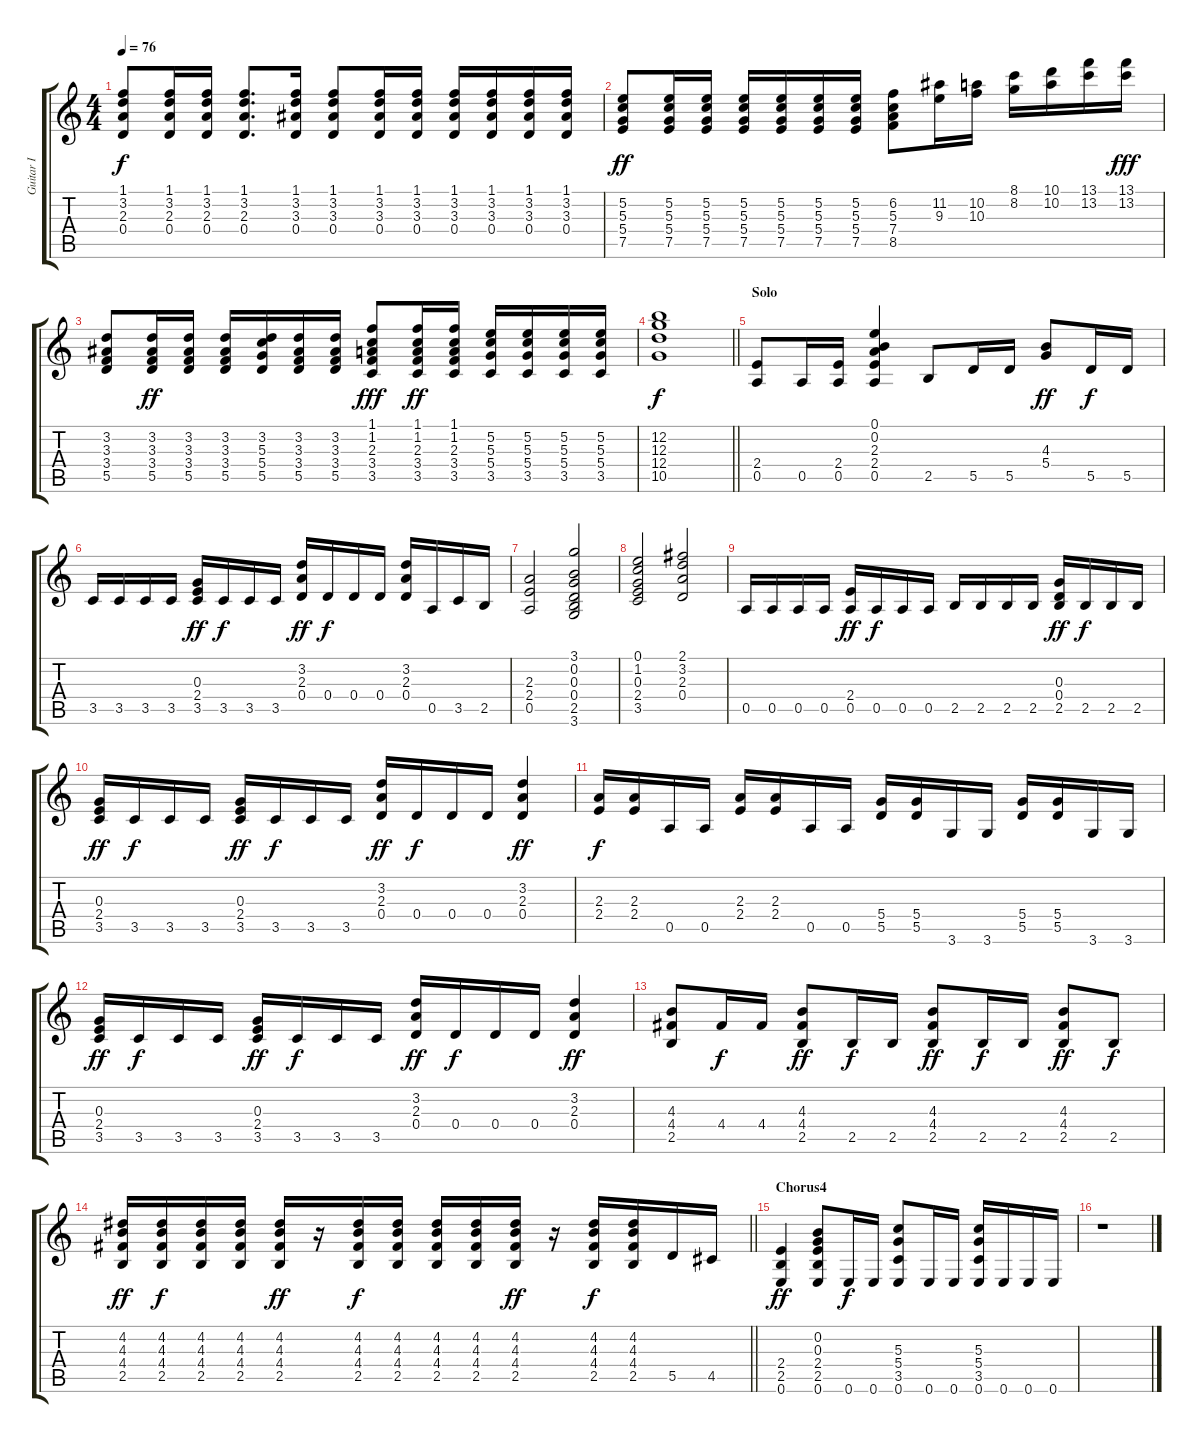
\track ("Guitar I" "Guitar I") {instrument overdrivenguitar}
\staff {score tabs}
\tuning (E4 B3 G3 D3 A2 E2) {hide}
\ts (4 4)
\tempo 76
\clef g2
\ks c
(1.1 3.2 2.3 0.4).8{dy f} (1.1 3.2 2.3 0.4).16 (1.1 3.2 2.3 0.4).16 (1.1 3.2 2.3 0.4).8{d} (1.1 3.2 3.3 0.4).16 (1.1 3.2 3.3 0.4).8 (1.1 3.2 3.3 0.4).16 (1.1 3.2 3.3 0.4).16 (1.1 3.2 3.3 0.4).16 (1.1 3.2 3.3 0.4).16 (1.1 3.2 3.3 0.4).16 (1.1 3.2 3.3 0.4).16 |
(5.2 5.3 5.4 7.5).8{dy ff} (5.2 5.3 5.4 7.5).16 (5.2 5.3 5.4 7.5).16 (5.2 5.3 5.4 7.5).16 (5.2 5.3 5.4 7.5).16 (5.2 5.3 5.4 7.5).16 (5.2 5.3 5.4 7.5).16 (6.2 5.3 7.4 8.5).8 (11.2 9.3).16 (10.2 10.3).16 (8.1 8.2).16 (10.1 10.2).16 (13.1 13.2).16 (13.1 13.2).16{dy fff} |
(3.2 3.3 3.4 5.5).8 (3.2 3.3 3.4 5.5).16{dy ff} (3.2 3.3 3.4 5.5).16 (3.2 3.3 3.4 5.5).16 (3.2 5.3 5.4 5.5).16 (3.2 3.3 3.4 5.5).16 (3.2 3.3 3.4 5.5).16 (1.1 1.2 2.3 3.4 3.5).8{dy fff} (1.1 1.2 2.3 3.4 3.5).16{dy ff} (1.1 1.2 2.3 3.4 3.5).16 (5.2 5.3 5.4 3.5).16 (5.2 5.3 5.4 3.5).16 (5.2 5.3 5.4 3.5).16 (5.2 5.3 5.4 3.5).16 |
\barLineRight lightlight
(12.2 12.3 12.4 10.5).1{dy f} |
\section ("" "Solo")
(2.4 0.5).8 0.5.16 (2.4 0.5).16 (0.1 0.2 2.3 2.4 0.5).4 2.5.8 5.5.16 5.5.16 (4.3 5.4).8{dy ff} 5.5.16{dy f} 5.5.16 |
3.5.16 3.5.16 3.5.16 3.5.16 (0.3 2.4 3.5).16{dy ff} 3.5.16{dy f} 3.5.16 3.5.16 (3.2 2.3 0.4).16{dy ff} 0.4.16{dy f} 0.4.16 0.4.16 (3.2 2.3 0.4).16 0.5.16 3.5.16 2.5.16 |
(2.3 2.4 0.5).2 (3.1 0.2 0.3 0.4 2.5 3.6).2 |
(0.1 1.2 0.3 2.4 3.5).2 (2.1 3.2 2.3 0.4).2 |
0.5.16 0.5.16 0.5.16 0.5.16 (2.4 0.5).16{dy ff} 0.5.16{dy f} 0.5.16 0.5.16 2.5.16 2.5.16 2.5.16 2.5.16 (0.3 0.4 2.5).16{dy ff} 2.5.16{dy f} 2.5.16 2.5.16 |
(0.3 2.4 3.5).16{dy ff} 3.5.16{dy f} 3.5.16 3.5.16 (0.3 2.4 3.5).16{dy ff} 3.5.16{dy f} 3.5.16 3.5.16 (3.2 2.3 0.4).16{dy ff} 0.4.16{dy f} 0.4.16 0.4.16 (3.2 2.3 0.4).4{dy ff} |
(2.3 2.4).16{dy f} (2.3 2.4).16 0.5.16 0.5.16 (2.3 2.4).16 (2.3 2.4).16 0.5.16 0.5.16 (5.4 5.5).16 (5.4 5.5).16 3.6.16 3.6.16 (5.4 5.5).16 (5.4 5.5).16 3.6.16 3.6.16 |
(0.3 2.4 3.5).16{dy ff} 3.5.16{dy f} 3.5.16 3.5.16 (0.3 2.4 3.5).16{dy ff} 3.5.16{dy f} 3.5.16 3.5.16 (3.2 2.3 0.4).16{dy ff} 0.4.16{dy f} 0.4.16 0.4.16 (3.2 2.3 0.4).4{dy ff} |
(4.3 4.4 2.5).8 4.4.16{dy f} 4.4.16 (4.3 4.4 2.5).8{dy ff} 2.5.16{dy f} 2.5.16 (4.3 4.4 2.5).8{dy ff} 2.5.16{dy f} 2.5.16 (4.3 4.4 2.5).8{dy ff} 2.5.8{dy f} |
\barLineRight lightlight
(4.2 4.3 4.4 2.5).16{dy ff} (4.2 4.3 4.4 2.5).16{dy f} (4.2 4.3 4.4 2.5).16 (4.2 4.3 4.4 2.5).16 (4.2 4.3 4.4 2.5).16{dy ff} r.16 (4.2 4.3 4.4 2.5).16{dy f} (4.2 4.3 4.4 2.5).16 (4.2 4.3 4.4 2.5).16 (4.2 4.3 4.4 2.5).16 (4.2 4.3 4.4 2.5).16{dy ff} r.16 (4.2 4.3 4.4 2.5).16{dy f} (4.2 4.3 4.4 2.5).16 5.5.16 4.5.16 |
\section ("" "Chorus4")
(2.4 2.5 0.6).4{dy ff} (0.2 0.3 2.4 2.5 0.6).8 0.6.16{dy f} 0.6.16 (5.3 5.4 3.5 0.6).8 0.6.16 0.6.16 (5.3 5.4 3.5 0.6).16 0.6.16 0.6.16 0.6.16 |
r.1
